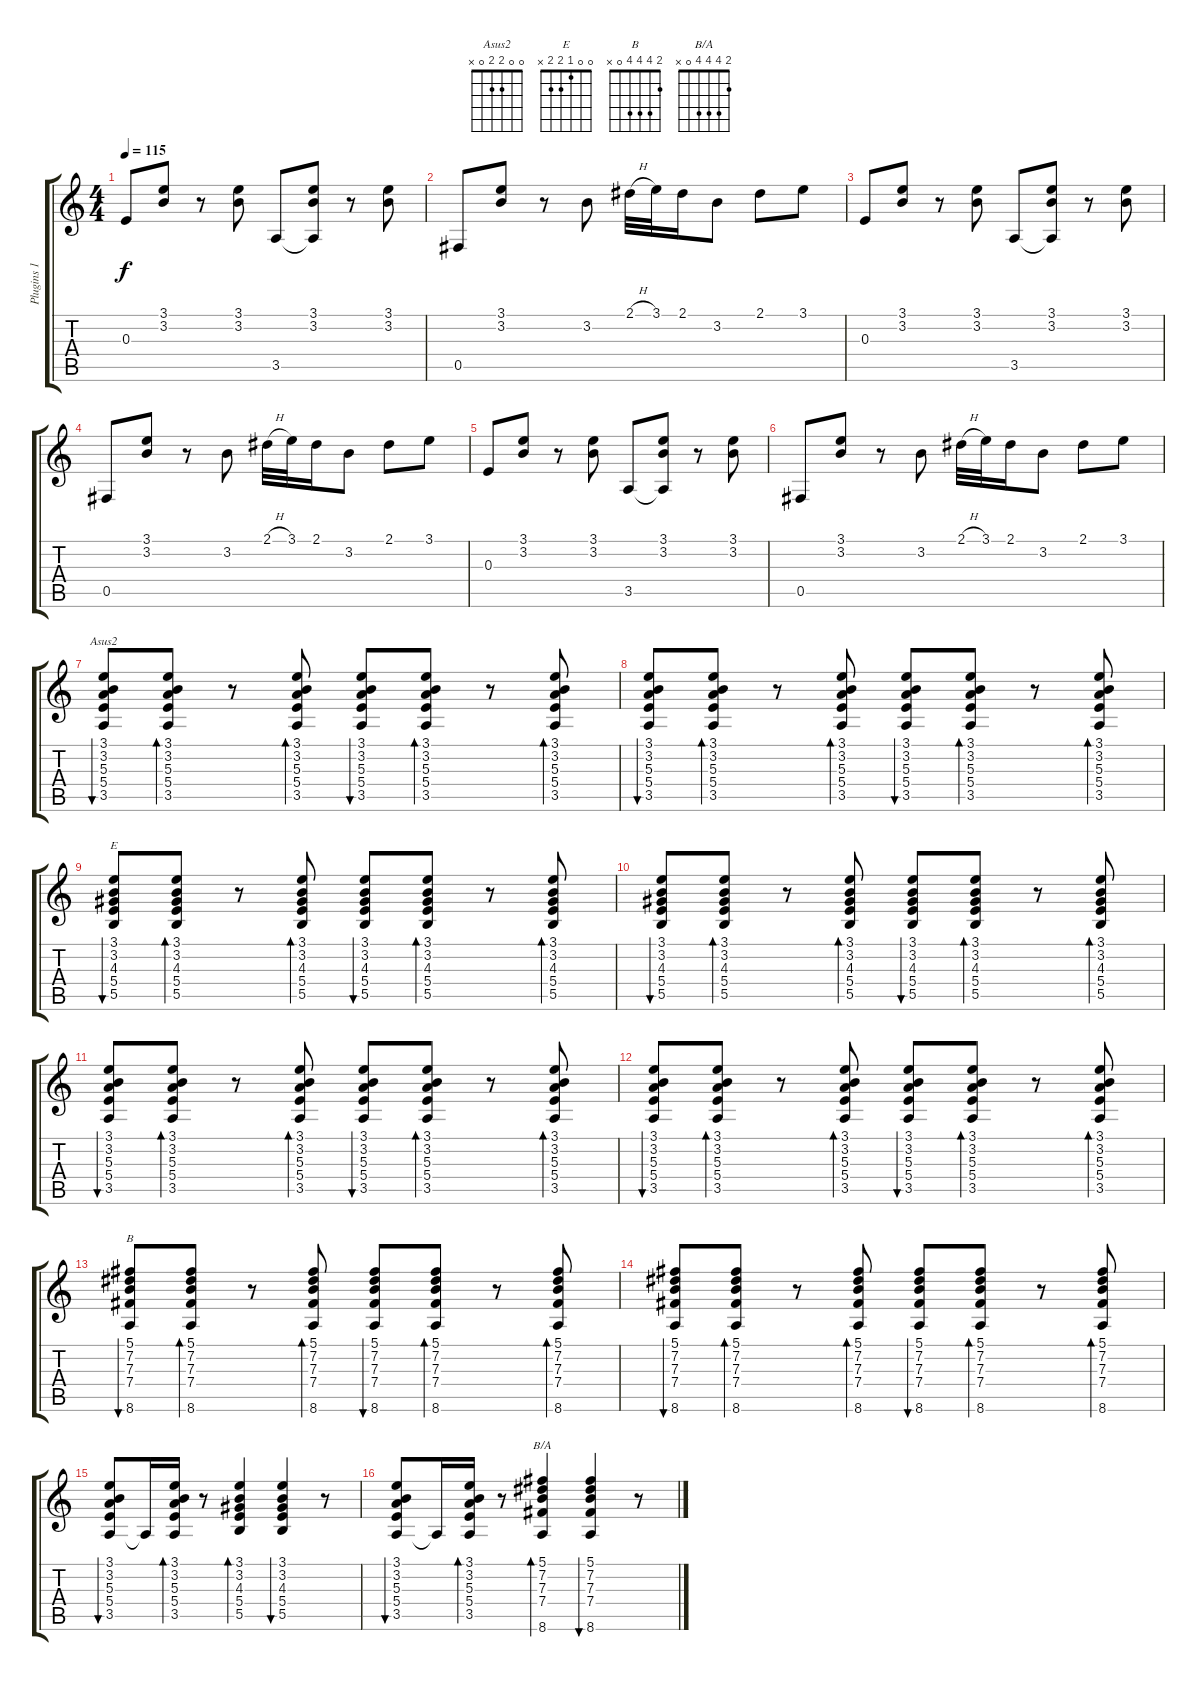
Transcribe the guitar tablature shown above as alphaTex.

\track ("Plugins 1" "Plugins 1") {instrument acousticguitarsteel}
\staff {score tabs}
\tuning (Db4 Ab3 E3 B2 Gb2 Db2) {hide}
\chord ("Asus2" 0 0 2 2 0 x)
\chord ("E" 0 0 1 2 2 x)
\chord ("B" 2 4 4 4 0 x)
\chord ("B/A" 2 4 4 4 0 x)
\ts (4 4)
\tempo 115
\clef g2
\ks c
0.3.8{dy f} (3.1 3.2).8 r.8 (3.1 3.2).8 3.5.8 (3.1 3.2 3.5{t}).8 r.8 (3.1 3.2).8 |
0.5.8 (3.1 3.2).8 r.8 3.2.8 2.1{h}.32 3.1.32 2.1.16 3.2.8 2.1.8 3.1.8 |
0.3.8 (3.1 3.2).8 r.8 (3.1 3.2).8 3.5.8 (3.1 3.2 3.5{t}).8 r.8 (3.1 3.2).8 |
0.5.8 (3.1 3.2).8 r.8 3.2.8 2.1{h}.32 3.1.32 2.1.16 3.2.8 2.1.8 3.1.8 |
0.3.8 (3.1 3.2).8 r.8 (3.1 3.2).8 3.5.8 (3.1 3.2 3.5{t}).8 r.8 (3.1 3.2).8 |
0.5.8 (3.1 3.2).8 r.8 3.2.8 2.1{h}.32 3.1.32 2.1.16 3.2.8 2.1.8 3.1.8 |
(3.1 3.2 5.3 5.4 3.5).8{bu 30 ch "Asus2"} (3.1 3.2 5.3 5.4 3.5).8{bd 30} r.8 (3.1 3.2 5.3 5.4 3.5).8{bd 30} (3.1 3.2 5.3 5.4 3.5).8{bu 30} (3.1 3.2 5.3 5.4 3.5).8{bd 30} r.8 (3.1 3.2 5.3 5.4 3.5).8{bd 30} |
(3.1 3.2 5.3 5.4 3.5).8{bu 30} (3.1 3.2 5.3 5.4 3.5).8{bd 30} r.8 (3.1 3.2 5.3 5.4 3.5).8{bd 30} (3.1 3.2 5.3 5.4 3.5).8{bu 30} (3.1 3.2 5.3 5.4 3.5).8{bd 30} r.8 (3.1 3.2 5.3 5.4 3.5).8{bd 30} |
(3.1 3.2 4.3 5.4 5.5).8{bu 30 ch "E"} (3.1 3.2 4.3 5.4 5.5).8{bd 30} r.8 (3.1 3.2 4.3 5.4 5.5).8{bd 30} (3.1 3.2 4.3 5.4 5.5).8{bu 30} (3.1 3.2 4.3 5.4 5.5).8{bd 30} r.8 (3.1 3.2 4.3 5.4 5.5).8{bd 30} |
(3.1 3.2 4.3 5.4 5.5).8{bu 30} (3.1 3.2 4.3 5.4 5.5).8{bd 30} r.8 (3.1 3.2 4.3 5.4 5.5).8{bd 30} (3.1 3.2 4.3 5.4 5.5).8{bu 30} (3.1 3.2 4.3 5.4 5.5).8{bd 30} r.8 (3.1 3.2 4.3 5.4 5.5).8{bd 30} |
(3.1 3.2 5.3 5.4 3.5).8{bu 30} (3.1 3.2 5.3 5.4 3.5).8{bd 30} r.8 (3.1 3.2 5.3 5.4 3.5).8{bd 30} (3.1 3.2 5.3 5.4 3.5).8{bu 30} (3.1 3.2 5.3 5.4 3.5).8{bd 30} r.8 (3.1 3.2 5.3 5.4 3.5).8{bd 30} |
(3.1 3.2 5.3 5.4 3.5).8{bu 30} (3.1 3.2 5.3 5.4 3.5).8{bd 30} r.8 (3.1 3.2 5.3 5.4 3.5).8{bd 30} (3.1 3.2 5.3 5.4 3.5).8{bu 30} (3.1 3.2 5.3 5.4 3.5).8{bd 30} r.8 (3.1 3.2 5.3 5.4 3.5).8{bd 30} |
(5.1 7.2 7.3 7.4 8.6).8{bu 30 ch "B"} (5.1 7.2 7.3 7.4 8.6).8{bd 30} r.8 (5.1 7.2 7.3 7.4 8.6).8{bd 30} (5.1 7.2 7.3 7.4 8.6).8{bu 30} (5.1 7.2 7.3 7.4 8.6).8{bd 30} r.8 (5.1 7.2 7.3 7.4 8.6).8{bd 30} |
(5.1 7.2 7.3 7.4 8.6).8{bu 30} (5.1 7.2 7.3 7.4 8.6).8{bd 30} r.8 (5.1 7.2 7.3 7.4 8.6).8{bd 30} (5.1 7.2 7.3 7.4 8.6).8{bu 30} (5.1 7.2 7.3 7.4 8.6).8{bd 30} r.8 (5.1 7.2 7.3 7.4 8.6).8{bd 30} |
(3.1 3.2 5.3 5.4 3.5).8{bu 30} 3.5{t}.16 (3.1 3.2 5.3 5.4 3.5).16{bd 30} r.8 (3.1 3.2 4.3 5.4 5.5).4{bd 30} (3.1 3.2 4.3 5.4 5.5).4{bu 30} r.8 |
(3.1 3.2 5.3 5.4 3.5).8{bu 30} 3.5{t}.16 (3.1 3.2 5.3 5.4 3.5).16{bd 30} r.8 (5.1 7.2 7.3 7.4 8.6).4{bd 30 ch "B/A"} (5.1 7.2 7.3 7.4 8.6).4{bu 30} r.8
